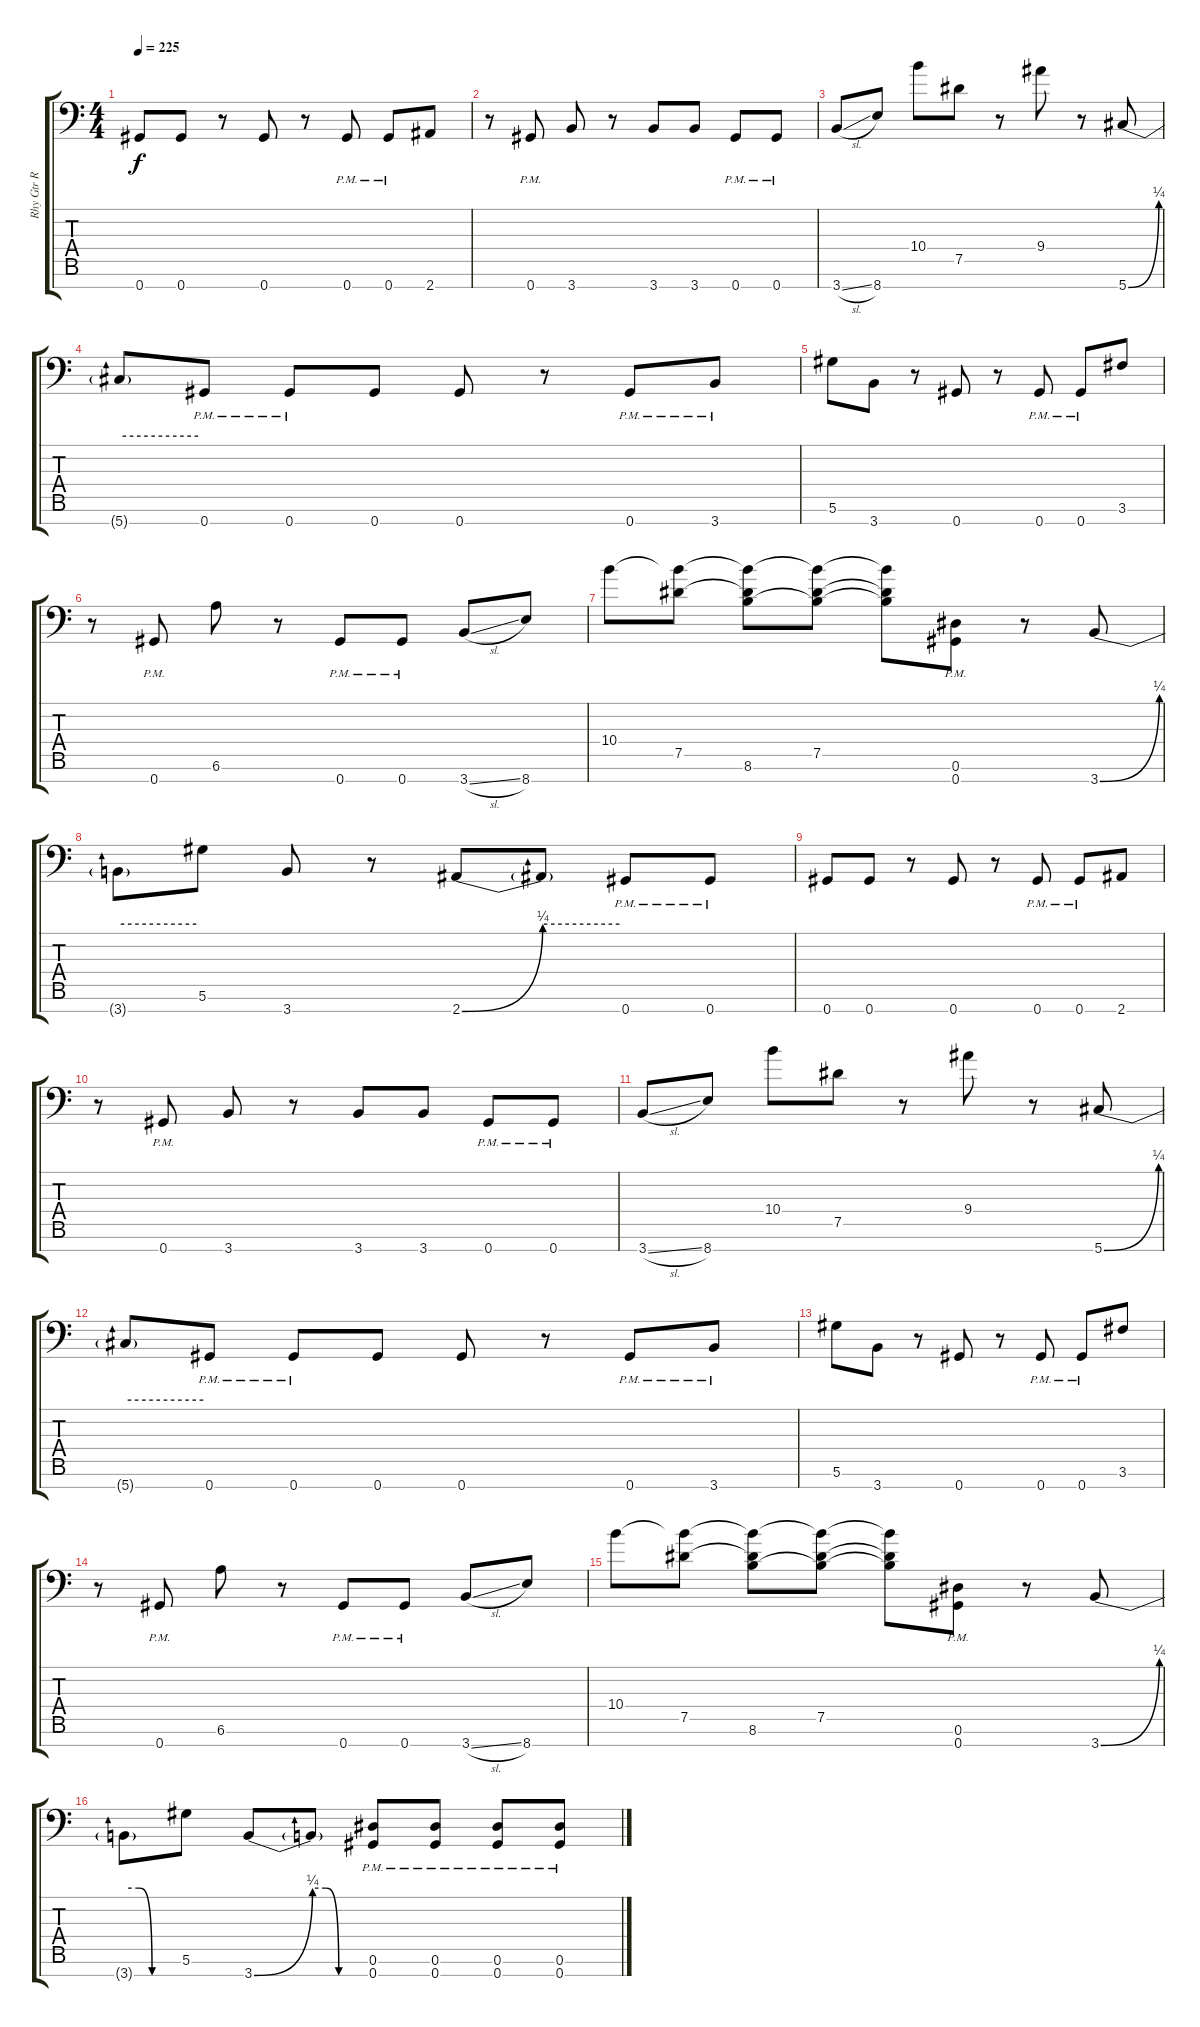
\track ("Rhy Gtr R" "Rhy Gtr R") {instrument overdrivenguitar}
\staff {score tabs}
\tuning (Db4 Ab3 Eb3 Db3 Ab2 Eb2 Ab1) {hide}
\ts (4 4)
\tempo 225
\clef f4
\ks c
0.7.8{dy f} 0.7.8 r.8 0.7.8 r.8 0.7{pm}.8 0.7{pm}.8 2.7.8 |
r.8 0.7{pm}.8 3.7.8 r.8 3.7.8 3.7.8 0.7{pm}.8 0.7{pm}.8 |
3.7{sl}.8 8.7.8 10.4.8 7.5.8 r.8 9.4.8 r.8 5.7{be (bend 0 0 60 1)}.8 |
5.7{be (hold 0 1 60 1) t}.8 0.7{pm}.8 0.7{pm}.8 0.7.8 0.7.8 r.8 0.7{pm}.8 3.7{pm}.8 |
5.6.8 3.7.8 r.8 0.7.8 r.8 0.7{pm}.8 0.7{pm}.8 3.6.8 |
r.8 0.7{pm}.8 6.6.8 r.8 0.7{pm}.8 0.7{pm}.8 3.7{sl}.8 8.7.8 |
10.4.8 (10.4{t} 7.5).8 (10.4{t} 7.5{t} 8.6).8 (10.4{t} 7.5 8.6{t}).8 (10.4{t} 7.5{t} 8.6{t}).8 (0.6{pm} 0.7{pm}).8 r.8 3.7{be (bend 0 0 60 1)}.8 |
3.7{be (hold 0 1 60 1) t}.8 5.6.8 3.7.8 r.8 2.7{be (bend 0 0 60 1)}.8 2.7{be (hold 0 1 60 1) t}.8 0.7{pm}.8 0.7{pm}.8 |
0.7.8 0.7.8 r.8 0.7.8 r.8 0.7{pm}.8 0.7{pm}.8 2.7.8 |
r.8 0.7{pm}.8 3.7.8 r.8 3.7.8 3.7.8 0.7{pm}.8 0.7{pm}.8 |
3.7{sl}.8 8.7.8 10.4.8 7.5.8 r.8 9.4.8 r.8 5.7{be (bend 0 0 60 1)}.8 |
5.7{be (hold 0 1 60 1) t}.8 0.7{pm}.8 0.7{pm}.8 0.7.8 0.7.8 r.8 0.7{pm}.8 3.7{pm}.8 |
5.6.8 3.7.8 r.8 0.7.8 r.8 0.7{pm}.8 0.7{pm}.8 3.6.8 |
r.8 0.7{pm}.8 6.6.8 r.8 0.7{pm}.8 0.7{pm}.8 3.7{sl}.8 8.7.8 |
10.4.8 (10.4{t} 7.5).8 (10.4{t} 7.5{t} 8.6).8 (10.4{t} 7.5 8.6{t}).8 (10.4{t} 7.5{t} 8.6{t}).8 (0.6{pm} 0.7{pm}).8 r.8 3.7{be (bend 0 0 60 1)}.8 |
3.7{be (custom 0 1 15 1 30 0 60 0) t}.8 5.6.8 3.7{be (bend 0 0 60 1)}.8 3.7{be (custom 0 1 15 1 30 0 60 0) t}.8 (0.6{pm} 0.7{pm}).8 (0.6{pm} 0.7{pm}).8 (0.6{pm} 0.7{pm}).8 (0.6{pm} 0.7{pm}).8
